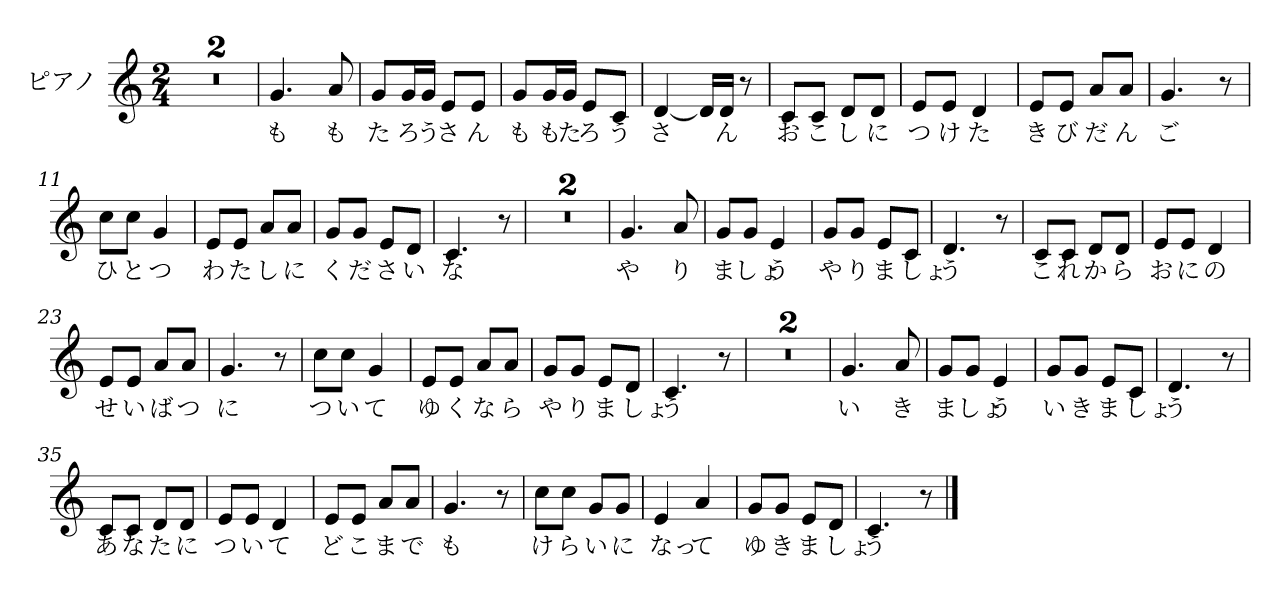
**kern	**text
*part1	*part1
*staff1	*staff1
*I"ピアノ	*
*clefG2	*
*k[]	*
*M2/4	*
*MM112	*
=1	=1
2r	.
=2	=2
2r	.
=3	=3
!	!LO:LY:b
4.g/	も
!	!LO:LY:b
8a/	も
=4	=4
!	!LO:LY:b
8g/L	た
!	!LO:LY:b
16g/L	ろ
!	!LO:LY:b
16g/JJ	う
!	!LO:LY:b
8e/L	さ
!	!LO:LY:b
8e/J	ん
=5	=5
!	!LO:LY:b
8g/L	も
!	!LO:LY:b
16g/L	も
!	!LO:LY:b
16g/JJ	た
!	!LO:LY:b
8e/L	ろ
!	!LO:LY:b
8c/J	う
=6	=6
!	!LO:LY:b
[4d/	さ
16d/LL]	.
!	!LO:LY:b
16d/JJ	ん
8r	.
=7	=7
!	!LO:LY:b
8c/L	お
!	!LO:LY:b
8c/J	こ
!	!LO:LY:b
8d/L	し
!	!LO:LY:b
8d/J	に
=8	=8
!	!LO:LY:b
8e/L	つ
!	!LO:LY:b
8e/J	け
!	!LO:LY:b
4d/	た
=9	=9
!	!LO:LY:b
8e/L	き
!	!LO:LY:b
8e/J	び
!	!LO:LY:b
8a/L	だ
!	!LO:LY:b
8a/J	ん
=10	=10
!	!LO:LY:b
4.g/	ご
8r	.
=11	=11
!	!LO:LY:b
8cc\L	ひ
!	!LO:LY:b
8cc\J	と
!	!LO:LY:b
4g/	つ
=12	=12
!	!LO:LY:b
8e/L	わ
!	!LO:LY:b
8e/J	た
!	!LO:LY:b
8a/L	し
!	!LO:LY:b
8a/J	に
!!LO:LB:g=z
=13	=13
!	!LO:LY:b
8g/L	く
!	!LO:LY:b
8g/J	だ
!	!LO:LY:b
8e/L	さ
!	!LO:LY:b
8d/J	い
=14	=14
!	!LO:LY:b
4.c/	な
8r	.
=15	=15
2r	.
=16	=16
2r	.
=17	=17
!	!LO:LY:b
4.g/	や
!	!LO:LY:b
8a/	り
=18	=18
!	!LO:LY:b
8g/L	ま
!	!LO:LY:b
8g/J	しょ
!	!LO:LY:b
4e/	う
=19	=19
!	!LO:LY:b
8g/L	や
!	!LO:LY:b
8g/J	り
!	!LO:LY:b
8e/L	ま
!	!LO:LY:b
8c/J	しょ
=20	=20
!	!LO:LY:b
4.d/	う
8r	.
=21	=21
!	!LO:LY:b
8c/L	こ
!	!LO:LY:b
8c/J	れ
!	!LO:LY:b
8d/L	か
!	!LO:LY:b
8d/J	ら
=22	=22
!	!LO:LY:b
8e/L	お
!	!LO:LY:b
8e/J	に
!	!LO:LY:b
4d/	の
=23	=23
!	!LO:LY:b
8e/L	せ
!	!LO:LY:b
8e/J	い
!	!LO:LY:b
8a/L	ば
!	!LO:LY:b
8a/J	つ
=24	=24
!	!LO:LY:b
4.g/	に
8r	.
=25	=25
!	!LO:LY:b
8cc\L	つ
!	!LO:LY:b
8cc\J	い
!	!LO:LY:b
4g/	て
!!LO:LB:g=z
=26	=26
!	!LO:LY:b
8e/L	ゆ
!	!LO:LY:b
8e/J	く
!	!LO:LY:b
8a/L	な
!	!LO:LY:b
8a/J	ら
=27	=27
!	!LO:LY:b
8g/L	や
!	!LO:LY:b
8g/J	り
!	!LO:LY:b
8e/L	ま
!	!LO:LY:b
8d/J	しょ
=28	=28
!	!LO:LY:b
4.c/	う
8r	.
=29	=29
2r	.
=30	=30
2r	.
=31	=31
!	!LO:LY:b
4.g/	い
!	!LO:LY:b
8a/	き
=32	=32
!	!LO:LY:b
8g/L	ま
!	!LO:LY:b
8g/J	しょ
!	!LO:LY:b
4e/	う
=33	=33
!	!LO:LY:b
8g/L	い
!	!LO:LY:b
8g/J	き
!	!LO:LY:b
8e/L	ま
!	!LO:LY:b
8c/J	しょ
=34	=34
!	!LO:LY:b
4.d/	う
8r	.
=35	=35
!	!LO:LY:b
8c/L	あ
!	!LO:LY:b
8c/J	な
!	!LO:LY:b
8d/L	た
!	!LO:LY:b
8d/J	に
=36	=36
!	!LO:LY:b
8e/L	つ
!	!LO:LY:b
8e/J	い
!	!LO:LY:b
4d/	て
=37	=37
!	!LO:LY:b
8e/L	ど
!	!LO:LY:b
8e/J	こ
!	!LO:LY:b
8a/L	ま
!	!LO:LY:b
8a/J	で
!!LO:LB:g=z
=38	=38
!	!LO:LY:b
4.g/	も
8r	.
=39	=39
!	!LO:LY:b
8cc\L	け
!	!LO:LY:b
8cc\J	ら
!	!LO:LY:b
8g/L	い
!	!LO:LY:b
8g/J	に
=40	=40
!	!LO:LY:b
4e/	なっ
!	!LO:LY:b
4a/	て
=41	=41
!	!LO:LY:b
8g/L	ゆ
!	!LO:LY:b
8g/J	き
!	!LO:LY:b
8e/L	ま
!	!LO:LY:b
8d/J	しょ
=42	=42
!	!LO:LY:b
4.c/	う
8r	.
==	==
*-	*-
